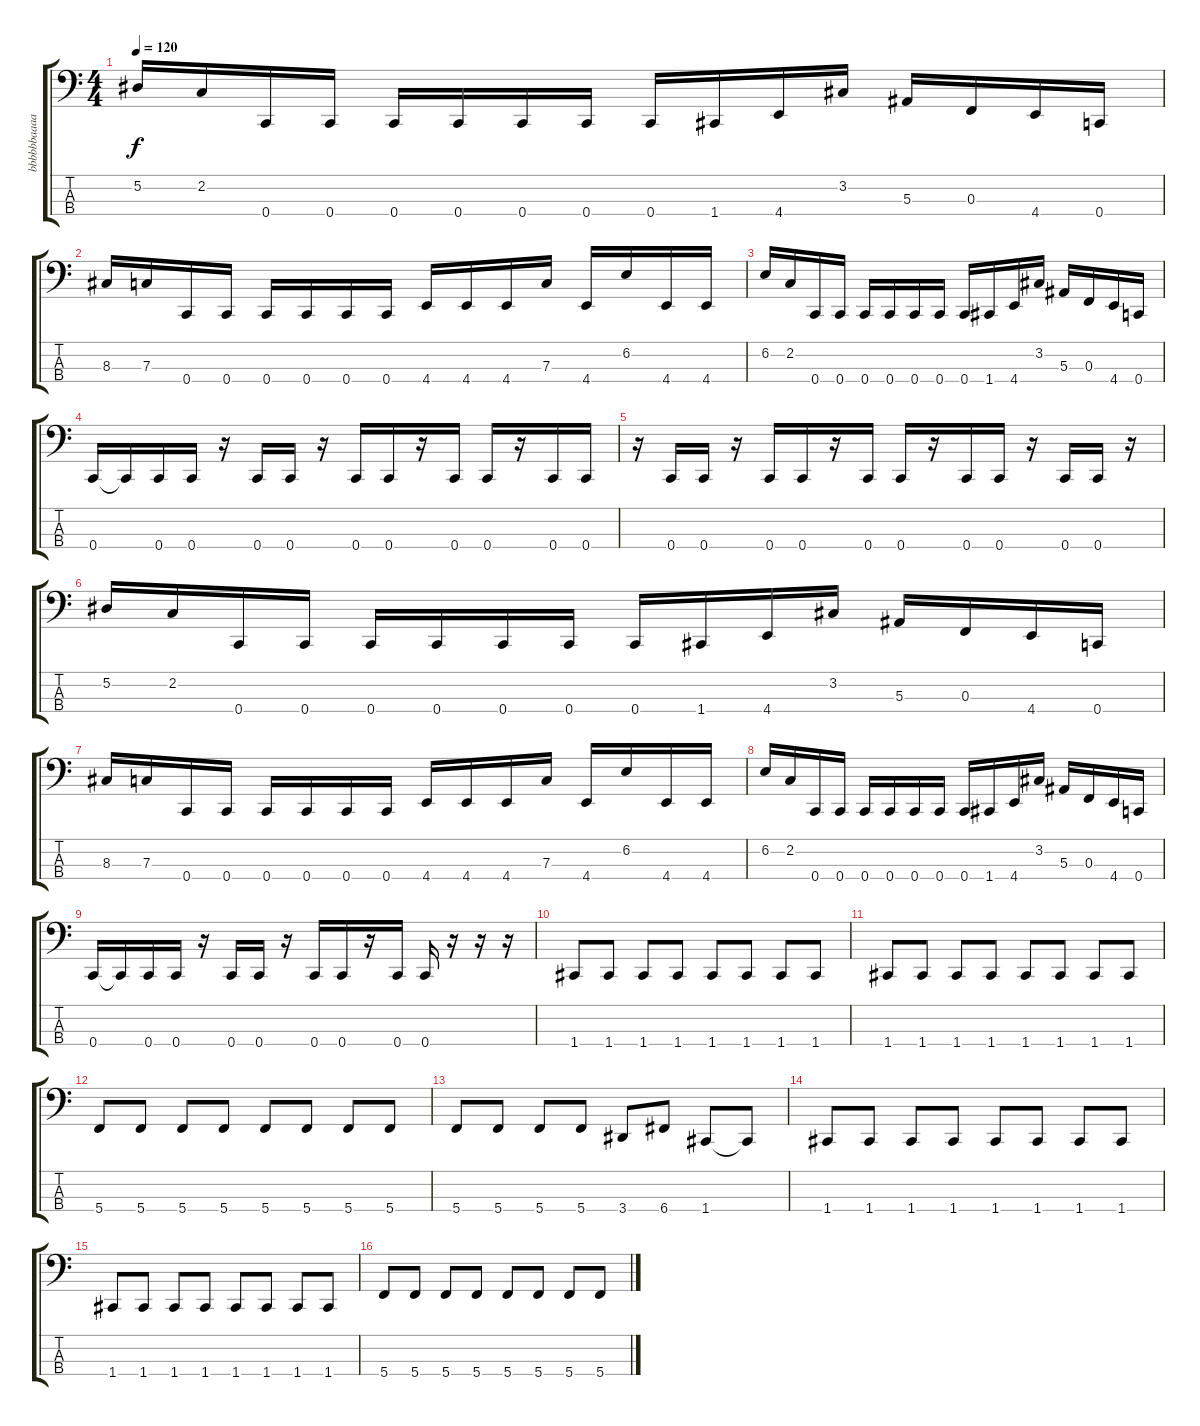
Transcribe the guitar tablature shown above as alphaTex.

\track ("bbbbbbaaaaaæyyyysssss" "bbbbbbaaaa") {instrument electricbassfinger}
\staff {score tabs}
\tuning (Eb2 Bb1 F1 C1) {hide}
\ts (4 4)
\tempo 120
\clef f4
\ks c
5.2.16{dy f} 2.2.16 0.4.16 0.4.16 0.4.16 0.4.16 0.4.16 0.4.16 0.4.16 1.4.16 4.4.16 3.2.16 5.3.16 0.3.16 4.4.16 0.4.16 |
8.3.16 7.3.16 0.4.16 0.4.16 0.4.16 0.4.16 0.4.16 0.4.16 4.4.16 4.4.16 4.4.16 7.3.16 4.4.16 6.2.16 4.4.16 4.4.16 |
6.2.16 2.2.16 0.4.16 0.4.16 0.4.16 0.4.16 0.4.16 0.4.16 0.4.16 1.4.16 4.4.16 3.2.16 5.3.16 0.3.16 4.4.16 0.4.16 |
0.4.16 0.4{t}.16 0.4.16 0.4.16 r.16 0.4.16 0.4.16 r.16 0.4.16 0.4.16 r.16 0.4.16 0.4.16 r.16 0.4.16 0.4.16 |
r.16 0.4.16 0.4.16 r.16 0.4.16 0.4.16 r.16 0.4.16 0.4.16 r.16 0.4.16 0.4.16 r.16 0.4.16 0.4.16 r.16 |
5.2.16 2.2.16 0.4.16 0.4.16 0.4.16 0.4.16 0.4.16 0.4.16 0.4.16 1.4.16 4.4.16 3.2.16 5.3.16 0.3.16 4.4.16 0.4.16 |
8.3.16 7.3.16 0.4.16 0.4.16 0.4.16 0.4.16 0.4.16 0.4.16 4.4.16 4.4.16 4.4.16 7.3.16 4.4.16 6.2.16 4.4.16 4.4.16 |
6.2.16 2.2.16 0.4.16 0.4.16 0.4.16 0.4.16 0.4.16 0.4.16 0.4.16 1.4.16 4.4.16 3.2.16 5.3.16 0.3.16 4.4.16 0.4.16 |
0.4.16 0.4{t}.16 0.4.16 0.4.16 r.16 0.4.16 0.4.16 r.16 0.4.16 0.4.16 r.16 0.4.16 0.4.16 r.16 r.16 r.16 |
1.4.8 1.4.8 1.4.8 1.4.8 1.4.8 1.4.8 1.4.8 1.4.8 |
1.4.8 1.4.8 1.4.8 1.4.8 1.4.8 1.4.8 1.4.8 1.4.8 |
5.4.8 5.4.8 5.4.8 5.4.8 5.4.8 5.4.8 5.4.8 5.4.8 |
5.4.8 5.4.8 5.4.8 5.4.8 3.4.8 6.4.8 1.4.8 1.4{t}.8 |
1.4.8 1.4.8 1.4.8 1.4.8 1.4.8 1.4.8 1.4.8 1.4.8 |
1.4.8 1.4.8 1.4.8 1.4.8 1.4.8 1.4.8 1.4.8 1.4.8 |
5.4.8 5.4.8 5.4.8 5.4.8 5.4.8 5.4.8 5.4.8 5.4.8
